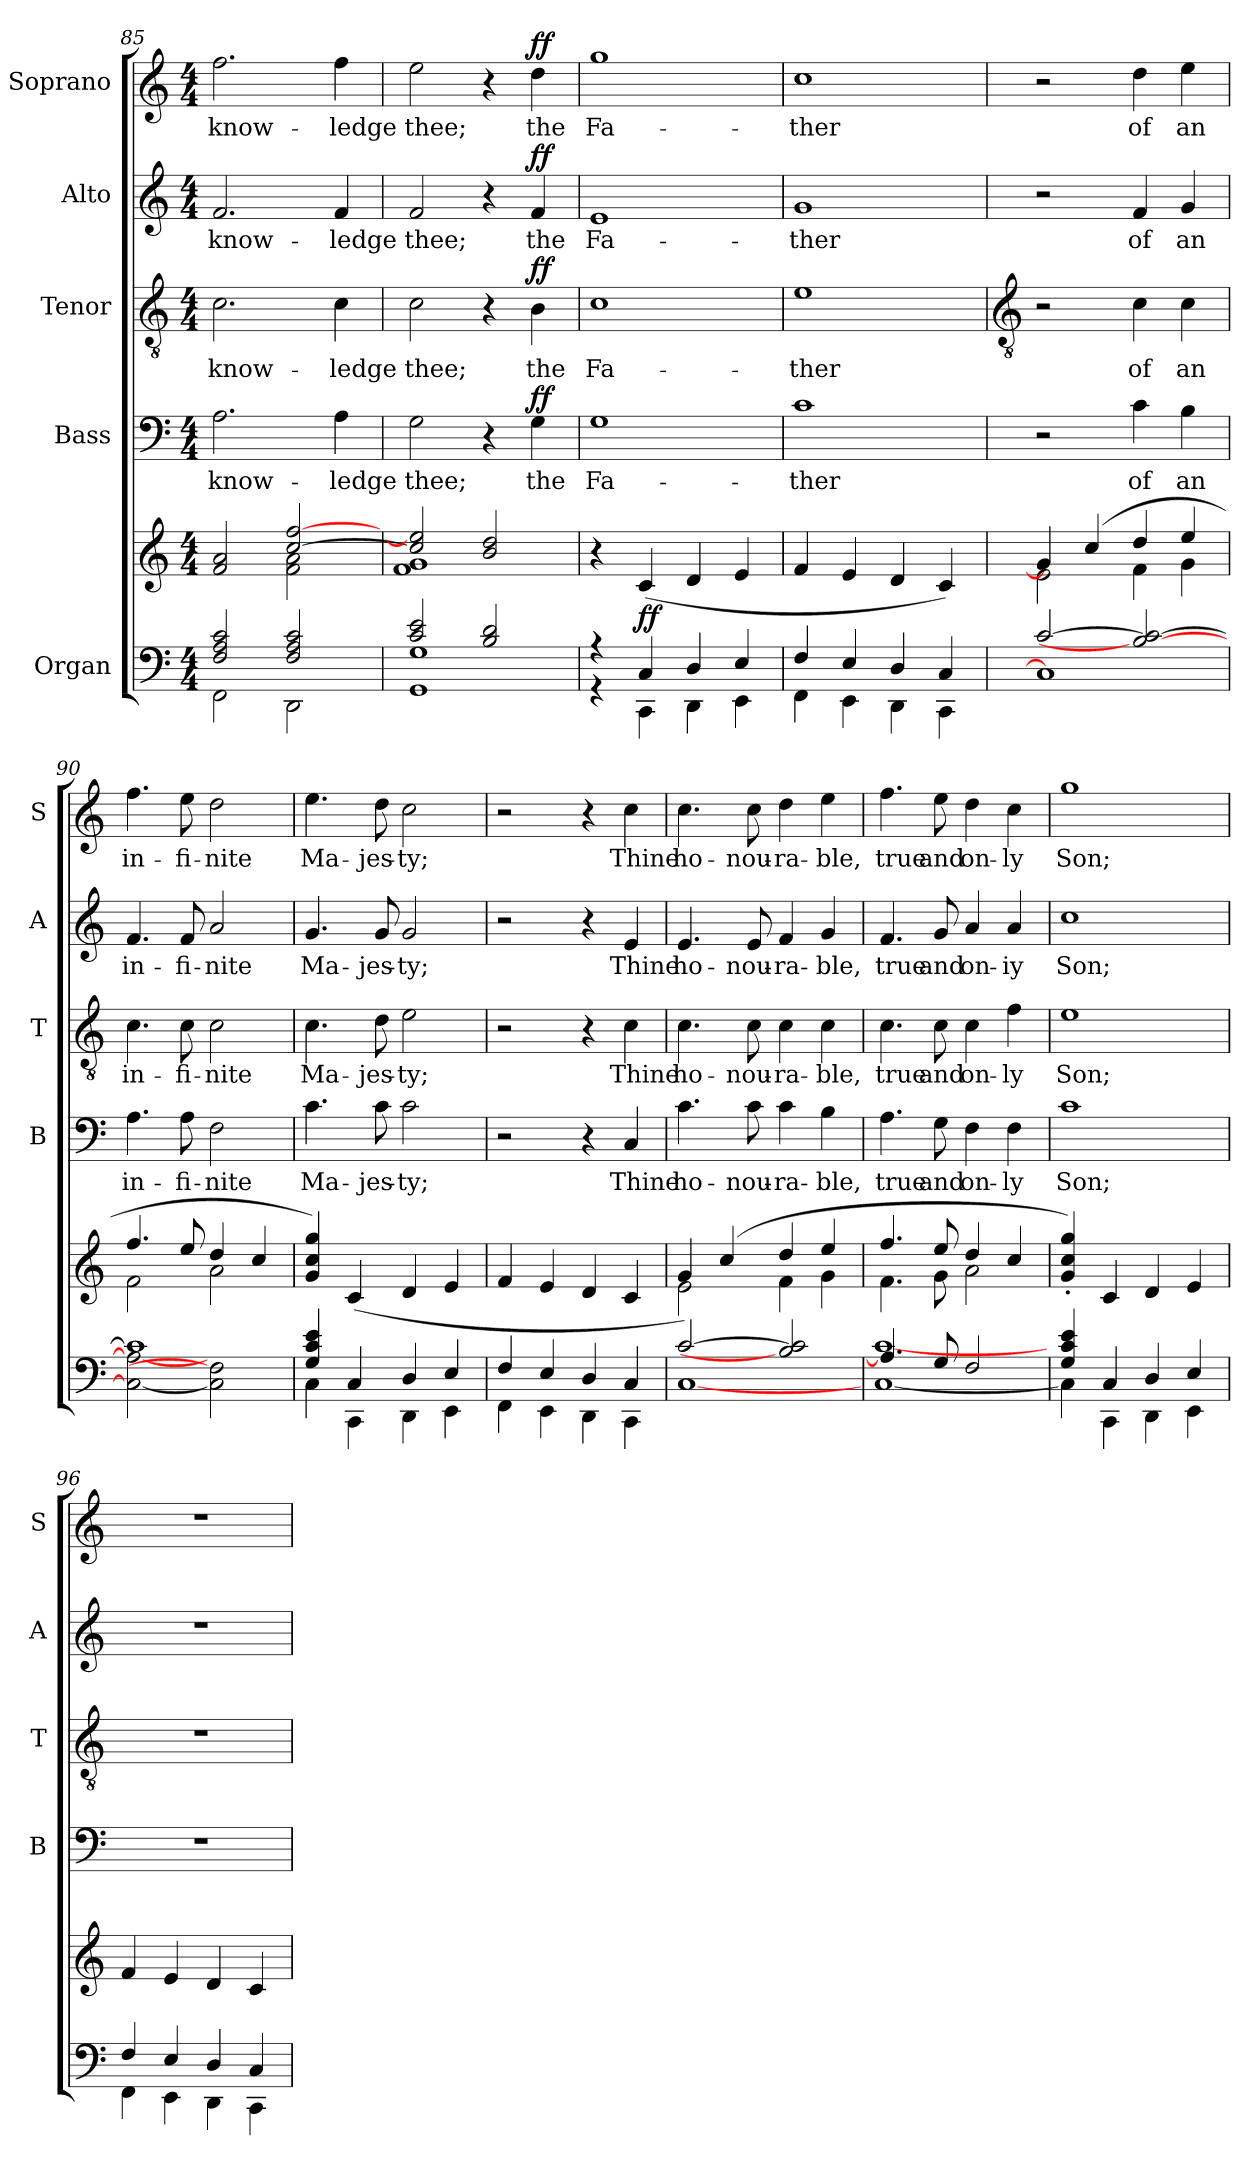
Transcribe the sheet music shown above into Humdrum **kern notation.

**kern	**kern	**dynam	**kern	**text	**dynam	**kern	**text	**dynam	**kern	**text	**dynam	**kern	**text	**dynam
*part5	*part5	*part5	*part4	*part4	*part4	*part3	*part3	*part3	*part2	*part2	*part2	*part1	*part1	*part1
*staff6	*staff5	*staff5/6	*staff4	*staff4	*staff4	*staff3	*staff3	*staff3	*staff2	*staff2	*staff2	*staff1	*staff1	*staff1
*I"Organ	*	*	*I"Bass	*	*	*I"Tenor	*	*	*I"Alto	*	*	*I"Soprano	*	*
*	*	*	*I'B	*	*	*I'T	*	*	*I'A	*	*	*I'S	*	*
*clefF4	*clefG2	*	*clefF4	*	*	*clefGv2	*	*	*clefG2	*	*	*clefG2	*	*
*k[]	*k[]	*	*k[]	*	*	*k[]	*	*	*k[]	*	*	*k[]	*	*
*C:	*C:	*	*C:	*	*	*C:	*	*	*C:	*	*	*C:	*	*
*M4/4	*M4/4	*	*M4/4	*	*	*M4/4	*	*	*M4/4	*	*	*M4/4	*	*
=85	=85	=85	=85	=85	=85	=85	=85	=85	=85	=85	=85	=85	=85	=85
*^	*^	*	*	*	*	*	*	*	*	*	*	*	*	*
!	!	!	!	!	!	!LO:LY:b	!	!	!LO:LY:b	!	!	!LO:LY:b	!	!	!LO:LY:b	!
2F/ 2A/ 2c/	2FF\	2f/ 2a/	2ryy	.	2.A	-know-	.	2.c	-know-	.	2.f	-know-	.	2.ff	-know-	.
2F/ 2A/ 2c/	2DD\	[2cc/ [2ff/	2f\ 2a\	.	.	.	.	.	.	.	.	.	.	.	.	.
!	!	!	!	!	!	!LO:LY:b	!	!	!LO:LY:b	!	!	!LO:LY:b	!	!	!LO:LY:b	!
.	.	.	.	.	4A	-ledge	.	4c	-ledge	.	4f	-ledge	.	4ff	-ledge	.
=86	=86	=86	=86	=86	=86	=86	=86	=86	=86	=86	=86	=86	=86	=86	=86	=86
!	!	!	!	!	!	!LO:LY:b	!	!	!LO:LY:b	!	!	!LO:LY:b	!	!	!LO:LY:b	!
2c/ 2e/	1GG\ 1G\	2cc/] 2ee/]	1f\ 1g\	.	2G	thee;	.	2c	thee;	.	2f	thee;	.	2ee	thee;	.
2B/ 2d/	.	2b/ 2dd/	.	.	4r	.	.	4r	.	.	4r	.	.	4r	.	.
!	!	!	!	!	!	!LO:LY:b	!LO:DY:b	!	!LO:LY:b	!LO:DY:b	!	!LO:LY:b	!LO:DY:b	!	!LO:LY:b	!LO:DY:b
.	.	.	.	.	4G	the	ff	4B	the	ff	4f	the	ff	4dd	the	ff
=87	=87	=87	=87	=87	=87	=87	=87	=87	=87	=87	=87	=87	=87	=87	=87	=87
!	!	!	!	!	!	!LO:LY:b	!	!	!LO:LY:b	!	!	!LO:LY:b	!	!	!LO:LY:b	!
4r	4r	4r	2ryy	.	1G	Fa-	.	1c	Fa-	.	1e	Fa-	.	1gg	Fa-	.
!	!	!	!	!LO:DY:b	!	!	!	!	!	!	!	!	!	!	!	!
4C/	4CC\	(>4c/	.	ff	.	.	.	.	.	.	.	.	.	.	.	.
4D/	4DD\	4d/	2ryy	.	.	.	.	.	.	.	.	.	.	.	.	.
4E/	4EE\	4e/	.	.	.	.	.	.	.	.	.	.	.	.	.	.
=88	=88	=88	=88	=88	=88	=88	=88	=88	=88	=88	=88	=88	=88	=88	=88	=88
!	!	!	!	!	!	!LO:LY:b	!	!	!LO:LY:b	!	!	!LO:LY:b	!	!	!LO:LY:b	!
4F/	4FF\	4f/	2ryy	.	1c	-ther	.	1e	-ther	.	1g	-ther	.	1cc	-ther	.
4E/	4EE\	4e/	.	.	.	.	.	.	.	.	.	.	.	.	.	.
4D/	4DD\	4d/	2ryy	.	.	.	.	.	.	.	.	.	.	.	.	.
4C/	4CC\	4c/)	.	.	.	.	.	.	.	.	.	.	.	.	.	.
!!LO:LB:g=z
=89	=89	=89	=89	=89	=89	=89	=89	=89	=89	=89	=89	=89	=89	=89	=89	=89
*	*	*	*	*	*	*	*	*clefGv2	*	*	*	*	*	*	*	*
[2c/	1C\]	4g/]	2e\	.	2r	.	.	2r	.	.	2r	.	.	2r	.	.
.	.	(>4cc/	.	.	.	.	.	.	.	.	.	.	.	.	.	.
!	!	!	!	!	!	!LO:LY:b	!	!	!LO:LY:b	!	!	!LO:LY:b	!	!	!LO:LY:b	!
2B/_ 2c/_	.	4dd/	4f\	.	4c	of	.	4c	of	.	4f	of	.	4dd	of	.
!	!	!	!	!	!	!LO:LY:b	!	!	!LO:LY:b	!	!	!LO:LY:b	!	!	!LO:LY:b	!
.	.	4ee/	4g\	.	4B	an	.	4c	an	.	4g	an	.	4ee	an	.
=90	=90	=90	=90	=90	=90	=90	=90	=90	=90	=90	=90	=90	=90	=90	=90	=90
!	!	!	!	!	!	!LO:LY:b	!	!	!LO:LY:b	!	!	!LO:LY:b	!	!	!LO:LY:b	!
1c/]	2C\_ 2A\_	4.ff/	2f\	.	4.A	in-	.	4.c	in-	.	4.f	in-	.	4.ff	in-	.
!	!	!	!	!	!	!LO:LY:b	!	!	!LO:LY:b	!	!	!LO:LY:b	!	!	!LO:LY:b	!
.	.	8ee/	.	.	8A	-fi-	.	8c	-fi-	.	8f	-fi-	.	8ee	-fi-	.
!	!	!	!	!	!	!LO:LY:b	!	!	!LO:LY:b	!	!	!LO:LY:b	!	!	!LO:LY:b	!
.	2C\] 2F\]	4dd/	2a\	.	2F	-nite	.	2c	-nite	.	2a	-nite	.	2dd	-nite	.
.	.	4cc/	.	.	.	.	.	.	.	.	.	.	.	.	.	.
=91	=91	=91	=91	=91	=91	=91	=91	=91	=91	=91	=91	=91	=91	=91	=91	=91
!	!	!	!	!	!	!LO:LY:b	!	!	!LO:LY:b	!	!	!LO:LY:b	!	!	!LO:LY:b	!
4G/ 4c/ 4e/	4C\	4g/ 4cc/ 4gg/)	2ryy	.	4.c	Ma-	.	4.c	Ma-	.	4.g	Ma-	.	4.ee	Ma-	.
4C/	4CC\	(>4c/	.	.	.	.	.	.	.	.	.	.	.	.	.	.
!	!	!	!	!	!	!LO:LY:b	!	!	!LO:LY:b	!	!	!LO:LY:b	!	!	!LO:LY:b	!
.	.	.	.	.	8c	-jes-	.	8d	-jes-	.	8g	-jes-	.	8dd	-jes-	.
!	!	!	!	!	!	!LO:LY:b	!	!	!LO:LY:b	!	!	!LO:LY:b	!	!	!LO:LY:b	!
4D/	4DD\	4d/	2ryy	.	2c	-ty;	.	2e	-ty;	.	2g	-ty;	.	2cc	-ty;	.
4E/	4EE\	4e/	.	.	.	.	.	.	.	.	.	.	.	.	.	.
=92	=92	=92	=92	=92	=92	=92	=92	=92	=92	=92	=92	=92	=92	=92	=92	=92
4F/	4FF\	4f/	2ryy	.	2r	.	.	2r	.	.	2r	.	.	2r	.	.
4E/	4EE\	4e/	.	.	.	.	.	.	.	.	.	.	.	.	.	.
4D/	4DD\	4d/	2ryy	.	4r	.	.	4r	.	.	4r	.	.	4r	.	.
!	!	!	!	!	!	!LO:LY:b	!	!	!LO:LY:b	!	!	!LO:LY:b	!	!	!LO:LY:b	!
4C/	4CC\	4c/	.	.	4C	Thine	.	4c	Thine	.	4e	Thine	.	4cc	Thine	.
=93	=93	=93	=93	=93	=93	=93	=93	=93	=93	=93	=93	=93	=93	=93	=93	=93
!	!	!	!	!	!	!LO:LY:b	!	!	!LO:LY:b	!	!	!LO:LY:b	!	!	!LO:LY:b	!
[2c/	[1C\	4g/)	2e\	.	4.c	ho-	.	4.c	ho-	.	4.e	ho-	.	4.cc	ho-	.
.	.	(>4cc/	.	.	.	.	.	.	.	.	.	.	.	.	.	.
!	!	!	!	!	!	!LO:LY:b	!	!	!LO:LY:b	!	!	!LO:LY:b	!	!	!LO:LY:b	!
.	.	.	.	.	8c	-nou-	.	8c	-nou-	.	8e	-nou-	.	8cc	-nou-	.
!	!	!	!	!	!	!LO:LY:b	!	!	!LO:LY:b	!	!	!LO:LY:b	!	!	!LO:LY:b	!
2B/] 2c/]	.	4dd/	4f\	.	4c	-ra-	.	4c	-ra-	.	4f	-ra-	.	4dd	-ra-	.
!	!	!	!	!	!	!LO:LY:b	!	!	!LO:LY:b	!	!	!LO:LY:b	!	!	!LO:LY:b	!
.	.	4ee/	4g\	.	4B	-ble,	.	4c	-ble,	.	4g	-ble,	.	4ee	-ble,	.
=94	=94	=94	=94	=94	=94	=94	=94	=94	=94	=94	=94	=94	=94	=94	=94	=94
!	!	!	!	!	!	!LO:LY:b	!	!	!LO:LY:b	!	!	!LO:LY:b	!	!	!LO:LY:b	!
4.A/]	[1C\ [1c\	4.ff/	4.f\	.	4.A	true	.	4.c	true	.	4.f	true	.	4.ff	true	.
!	!	!	!	!	!	!LO:LY:b	!	!	!LO:LY:b	!	!	!LO:LY:b	!	!	!LO:LY:b	!
8G/	.	8ee/	8g\	.	8G	and	.	8c	and	.	8g	and	.	8ee	and	.
!	!	!	!	!	!	!LO:LY:b	!	!	!LO:LY:b	!	!	!LO:LY:b	!	!	!LO:LY:b	!
2F/	.	4dd/	2a\	.	4F	on-	.	4c	on-	.	4a	on-	.	4dd	on-	.
!	!	!	!	!	!	!LO:LY:b	!	!	!LO:LY:b	!	!	!LO:LY:b	!	!	!LO:LY:b	!
.	.	4cc/	.	.	4F	-ly	.	4f	-ly	.	4a	-iy	.	4cc	-ly	.
=95	=95	=95	=95	=95	=95	=95	=95	=95	=95	=95	=95	=95	=95	=95	=95	=95
!	!	!	!	!	!	!LO:LY:b	!	!	!LO:LY:b	!	!	!LO:LY:b	!	!	!LO:LY:b	!
4G/ 4c/ 4e/	4C\]	4g/' 4cc/' 4gg/')	2ryy	.	1c	Son;	.	1e	Son;	.	1cc	Son;	.	1gg	Son;	.
4C/	4CC\	4c/	.	.	.	.	.	.	.	.	.	.	.	.	.	.
4D/	4DD\	4d/	2ryy	.	.	.	.	.	.	.	.	.	.	.	.	.
4E/	4EE\	4e/	.	.	.	.	.	.	.	.	.	.	.	.	.	.
=96	=96	=96	=96	=96	=96	=96	=96	=96	=96	=96	=96	=96	=96	=96	=96	=96
4F/	4FF\	4f/	2ryy	.	1r	.	.	1r	.	.	1r	.	.	1r	.	.
4E/	4EE\	4e/	.	.	.	.	.	.	.	.	.	.	.	.	.	.
4D/	4DD\	4d/	2ryy	.	.	.	.	.	.	.	.	.	.	.	.	.
4C/	4CC\	4c/	.	.	.	.	.	.	.	.	.	.	.	.	.	.
*v	*v	*	*	*	*	*	*	*	*	*	*	*	*	*	*	*
*	*v	*v	*	*	*	*	*	*	*	*	*	*	*	*	*
=	=	=	=	=	=	=	=	=	=	=	=	=	=	=
*-	*-	*-	*-	*-	*-	*-	*-	*-	*-	*-	*-	*-	*-	*-
